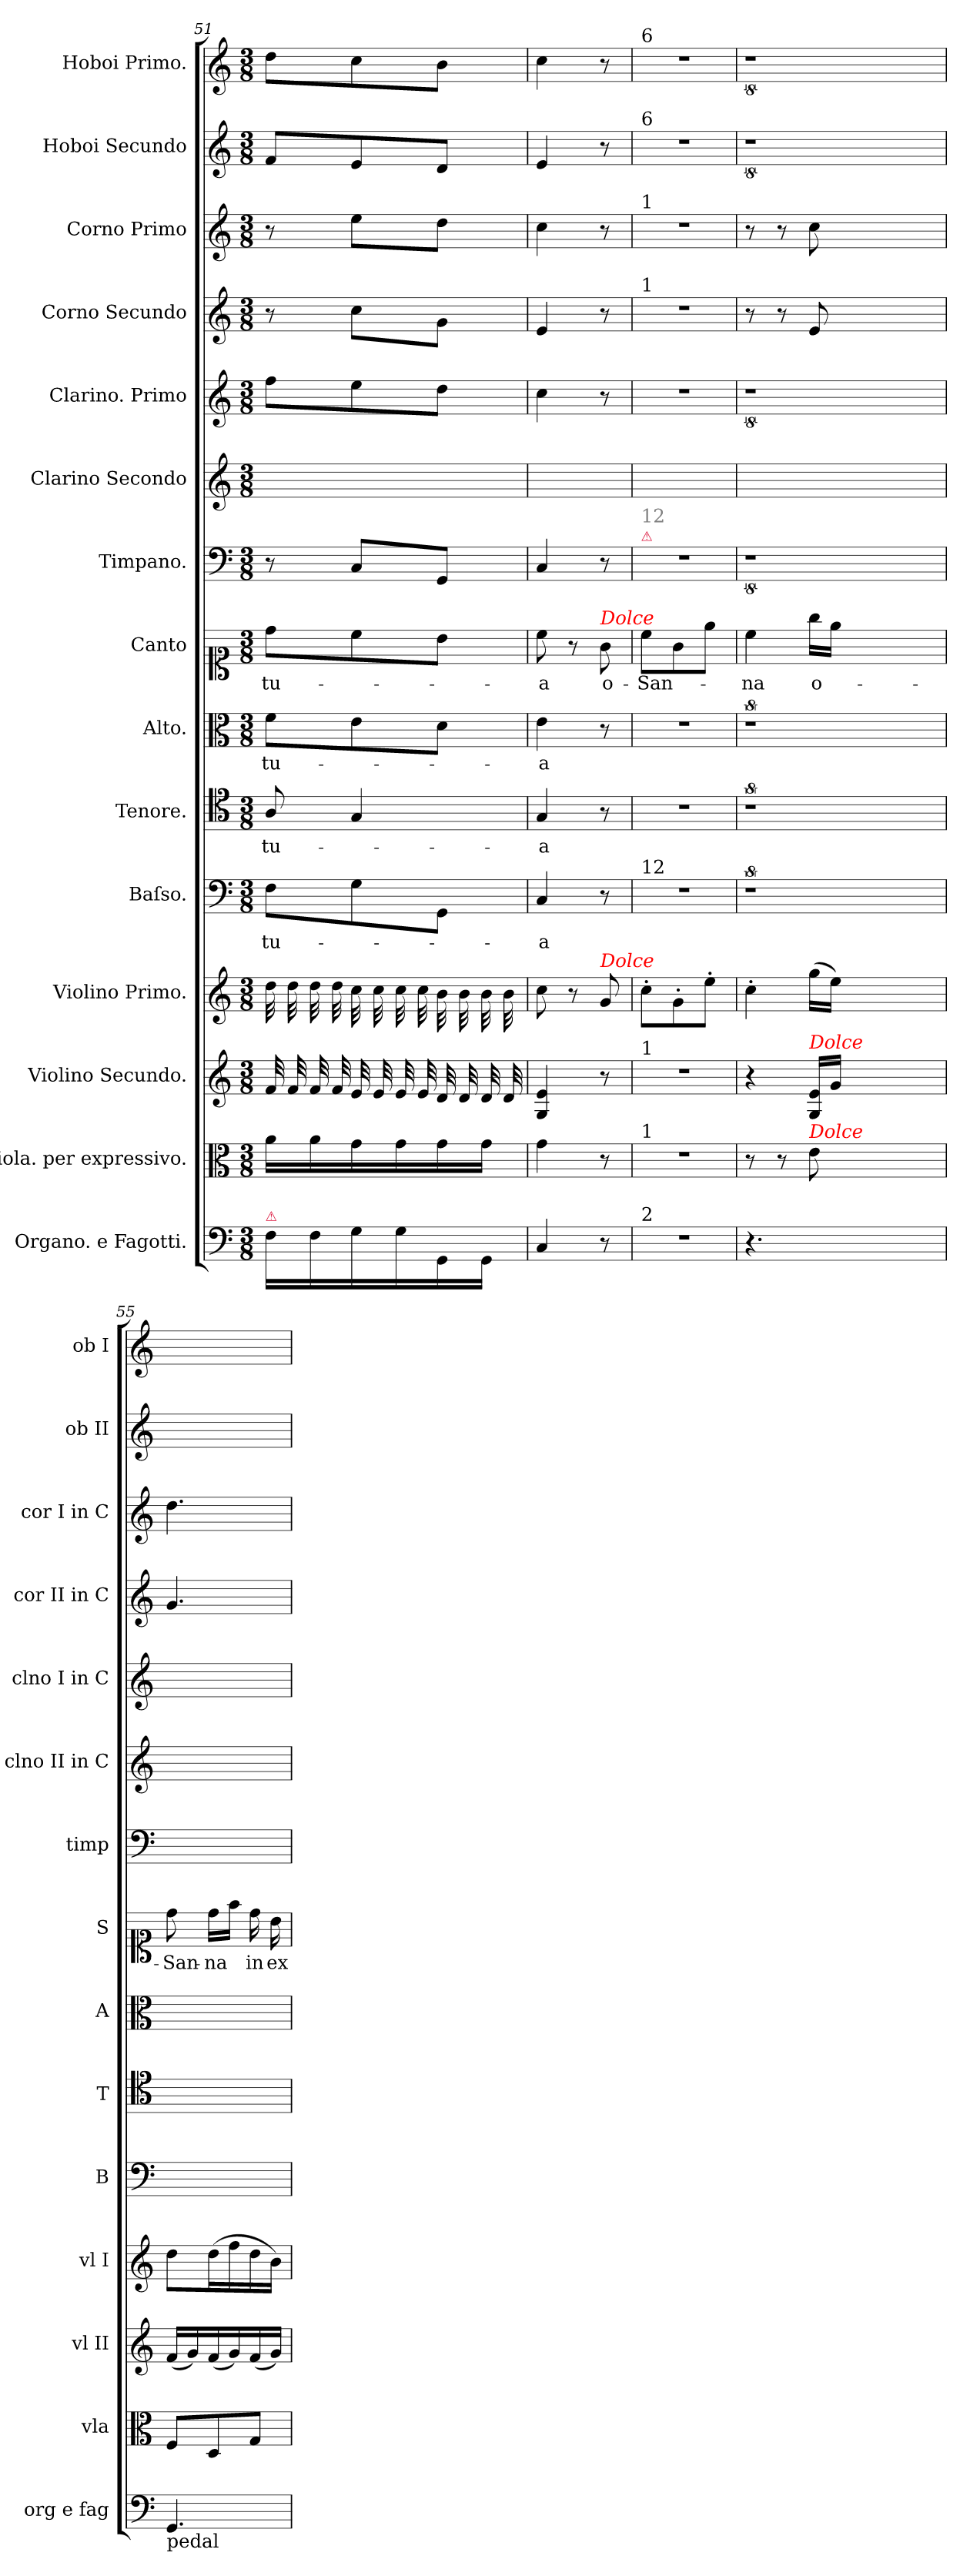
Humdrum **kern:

**kern	**dynam	**kern	**kern	**dynam	**kern	**dynam	**kern	**text	**kern	**text	**kern	**text	**kern	**text	**kern	**kern	**kern	**kern	**dynam	**kern	**dynam	**kern	**kern
*part15	*part15	*part14	*part13	*part13	*part12	*part12	*part11	*part11	*part10	*part10	*part9	*part9	*part8	*part8	*part7	*part6	*part5	*part4	*part4	*part3	*part3	*part2	*part1
*staff15	*staff15	*staff14	*staff13	*staff13	*staff12	*staff12	*staff11	*staff11	*staff10	*staff10	*staff9	*staff9	*staff8	*staff8	*staff7	*staff6	*staff5	*staff4	*staff4	*staff3	*staff3	*staff2	*staff1
*I"Organo. e Fagotti.	*	*I"Viola. per expressivo.	*I"Violino Secundo.	*	*I"Violino Primo.	*	*I"Baſso.	*	*I"Tenore.	*	*I"Alto.	*	*I"Canto	*	*I"Timpano.	*I"Clarino Secondo	*I"Clarino. Primo	*I"Corno Secundo	*	*I"Corno Primo	*	*I"Hoboi Secundo	*I"Hoboi Primo.
*I'org e fag	*	*I'vla	*I'vl II	*	*I'vl I	*	*I'B	*	*I'T	*	*I'A	*	*I'S	*	*I'timp	*I'clno II in C	*I'clno I in C	*I'cor II in C	*	*I'cor I in C	*	*I'ob II	*I'ob I
*clefF4	*	*clefC3	*clefG2	*	*clefG2	*	*clefF4	*	*clefC4	*	*clefC3	*	*clefC1	*	*clefF4	*clefG2	*clefG2	*clefG2	*	*clefG2	*	*clefG2	*clefG2
*k[]	*	*k[]	*k[]	*	*k[]	*	*k[]	*	*k[]	*	*k[]	*	*k[]	*	*k[]	*k[]	*k[]	*k[]	*	*k[]	*	*k[]	*k[]
*C:	*	*C:	*C:	*	*C:	*	*C:	*	*C:	*	*C:	*	*C:	*	*C:	*C:	*C:	*C:	*	*C:	*	*C:	*C:
*M3/8	*	*M3/8	*M3/8	*	*M3/8	*	*M3/8	*	*M3/8	*	*M3/8	*	*M3/8	*	*M3/8	*M3/8	*M3/8	*M3/8	*	*M3/8	*	*M3/8	*M3/8
=51	=51	=51	=51	=51	=51	=51	=51	=51	=51	=51	=51	=51	=51	=51	=51	=51	=51	=51	=51	=51	=51	=51	=51
!LO:TX:a:color=crimson:t=⚠	!	!	!	!	!	!	!	!	!	!	!	!	!	!	!	!	!	!	!	!	!	!	!
*	*	*	*tremolo	*	*	*	*	*	*	*	*	*	*	*	*	*	*	*	*	*	*	*	*
*	*	*	*	*	*tremolo	*	*	*	*	*	*	*	*	*	*	*	*	*	*	*	*	*	*
16F\LL	.	16a\LL	32f/LLL	.	32dd\LLL	.	8F\L	tu-	8A/	tu-	8f\L	tu-	8dd\L	tu-	8r	4.ryy	8ff\L	8r	.	8r	.	8f/L	8dd\L
.	.	.	32f/	.	32dd\	.	.	.	.	.	.	.	.	.	.	.	.	.	.	.	.	.	.
16F\	.	16a\	32f/	.	32dd\	.	.	.	.	.	.	.	.	.	.	.	.	.	.	.	.	.	.
.	.	.	32f/	.	32dd\	.	.	.	.	.	.	.	.	.	.	.	.	.	.	.	.	.	.
16G\	.	16g\	32e/LLL	.	32cc\LLL	.	8G\	.	4G/	.	8e\	.	8cc\	.	8C/L	.	8ee\	8cc\L	.	8ee\L	.	8e/	8cc\
.	.	.	32e/	.	32cc\	.	.	.	.	.	.	.	.	.	.	.	.	.	.	.	.	.	.
16G\	.	16g\	32e/	.	32cc\	.	.	.	.	.	.	.	.	.	.	.	.	.	.	.	.	.	.
.	.	.	32e/	.	32cc\	.	.	.	.	.	.	.	.	.	.	.	.	.	.	.	.	.	.
16GG/	.	16g\	32d/LLL	.	32b\LLL	.	8GG/J	.	.	.	8d\J	.	8b\J	.	8GG/J	.	8dd\J	8g\J	.	8dd\J	.	8d/J	8b\J
.	.	.	32d/	.	32b\	.	.	.	.	.	.	.	.	.	.	.	.	.	.	.	.	.	.
16GG/JJ	.	16g\JJ	32d/	.	32b\	.	.	.	.	.	.	.	.	.	.	.	.	.	.	.	.	.	.
.	.	.	32d/	.	32b\	.	.	.	.	.	.	.	.	.	.	.	.	.	.	.	.	.	.
*	*	*	*	*	*Xtremolo	*	*	*	*	*	*	*	*	*	*	*	*	*	*	*	*	*	*
*	*	*	*Xtremolo	*	*	*	*	*	*	*	*	*	*	*	*	*	*	*	*	*	*	*	*
=52	=52	=52	=52	=52	=52	=52	=52	=52	=52	=52	=52	=52	=52	=52	=52	=52	=52	=52	=52	=52	=52	=52	=52
4C/	.	4g\	4G/ 4e/	.	8cc\	.	4C/	-a	4G/	-a	4e\	-a	8cc\	-a	4C/	4.ryy	4cc\	4e/	.	4cc\	.	4e/	4cc\
.	.	.	.	.	8r	.	.	.	.	.	.	.	8r	.	.	.	.	.	.	.	.	.	.
!	!	!	!	!	!	!	!	!	!	!	!	!	!LO:TX:a:i:color=red:t=Dolce	!	!	!	!	!	!	!	!	!	!
!	!	!	!	!	!LO:TX:a:i:color=red:t=Dolce	!	!	!	!	!	!	!	!	!	!	!	!	!	!	!	!	!	!
!	!	!	!	!	!	!LO:DY:b	!	!	!	!	!	!	!	!	!	!	!	!	!	!	!	!	!
8r	.	8r	8r	.	8g/	pia	8r	.	8r	.	8r	.	8g\	o-	8r	.	8r	8r	.	8r	.	8r	8r
=53	=53	=53	=53	=53	=53	=53	=53	=53	=53	=53	=53	=53	=53	=53	=53	=53	=53	=53	=53	=53	=53	=53	=53
!	!	!	!	!	!	!	!	!	!	!	!	!	!	!	!	!	!	!	!	!	!	!	!LO:TX:a:t=6
!	!	!	!	!	!	!	!	!	!	!	!	!	!	!	!	!	!	!	!	!	!	!LO:TX:a:t=6	!
!	!	!	!	!	!	!	!	!	!	!	!	!	!	!	!	!	!	!	!	!LO:TX:a:t=1	!	!	!
!	!	!	!	!	!	!	!	!	!	!	!	!	!	!	!	!	!	!LO:TX:a:t=1	!	!	!	!	!
!	!	!	!	!	!	!	!	!	!	!	!	!	!	!	!LO:TX:a:color=crimson:t=⚠	!	!	!	!	!	!	!	!
!	!	!	!	!	!	!	!	!	!	!	!	!	!	!	!LO:TX:a:color=grey:t=12	!	!	!	!	!	!	!	!
!	!	!	!	!	!	!	!LO:TX:a:t=12	!	!	!	!	!	!	!	!	!	!	!	!	!	!	!	!
!	!	!	!LO:TX:a:t=1	!	!	!	!	!	!	!	!	!	!	!	!	!	!	!	!	!	!	!	!
!	!	!LO:TX:a:t=1	!	!	!	!	!	!	!	!	!	!	!	!	!	!	!	!	!	!	!	!	!
!LO:TX:a:t=2	!	!	!	!	!	!	!	!	!	!	!	!	!	!	!	!	!	!	!	!	!	!	!
4.r	.	4.r	4.r	.	8cc'\L	.	4.r	.	4.r	.	4.r	.	8cc\L	-San-	4.r	4.ryy	4.r	4.r	.	4.r	.	4.r	4.r
.	.	.	.	.	8g'\	.	.	.	.	.	.	.	8g\	.	.	.	.	.	.	.	.	.	.
.	.	.	.	.	8ee'\J	.	.	.	.	.	.	.	8ee\J	.	.	.	.	.	.	.	.	.	.
=54	=54	=54	=54	=54	=54	=54	=54	=54	=54	=54	=54	=54	=54	=54	=54	=54	=54	=54	=54	=54	=54	=54	=54
4.r	.	8r	4r	.	4cc'\	.	8%9r	.	8%9r	.	8%9r	.	4cc\	-na	8%9r	4.ryy	8%9r	8r	.	8r	.	8%9r	8%9r
.	.	8r	.	.	.	.	.	.	.	.	.	.	.	.	.	.	.	8r	.	8r	.	.	.
!	!	!	!LO:TX:a:i:color=red:t=Dolce	!	!	!	!	!	!	!	!	!	!	!	!	!	!	!	!	!	!	!	!
!	!	!LO:TX:a:i:color=red:t=Dolce	!	!	!	!	!	!	!	!	!	!	!	!	!	!	!	!	!	!	!	!	!
!	!	!	!	!LO:DY:b	!	!	!	!	!	!	!	!	!	!	!	!	!	!	!LO:DY:b	!	!LO:DY:a	!	!
.	.	8e\	16G/ 16e/LL	pia	(16gg\LL	.	.	.	.	.	.	.	16gg\LL	o-	.	.	.	8e/	pia	8cc\	pia	.	.
.	.	.	16g/JJ	.	16ee\JJ)	.	.	.	.	.	.	.	16ee\JJ	.	.	.	.	.	.	.	.	.	.
2.ryy	.	2.ryy	2.ryy	.	2.ryy	.	.	.	.	.	.	.	2.ryy	.	.	2.ryy	.	2.ryy	.	2.ryy	.	.	.
=55	=55	=55	=55	=55	=55	=55	=55	=55	=55	=55	=55	=55	=55	=55	=55	=55	=55	=55	=55	=55	=55	=55	=55
!LO:TX:b:t=pedal	!	!	!	!	!	!	!	!	!	!	!	!	!	!	!	!	!	!	!	!	!	!	!
!	!LO:DY:b	!	!	!	!	!	!	!	!	!	!	!	!	!	!	!	!	!	!	!	!	!	!
4.GG/	pia	8F/L	(16f/LL	.	8dd\L	.	4.ryy	.	4.ryy	.	4.ryy	.	8dd\	-San-	4.ryy	4.ryy	4.ryy	4.g/	.	4.dd\	.	4.ryy	4.ryy
.	.	.	16g/)	.	.	.	.	.	.	.	.	.	.	.	.	.	.	.	.	.	.	.	.
.	.	8D/	(16f/	.	(16dd\L	.	.	.	.	.	.	.	16dd\LL	-na	.	.	.	.	.	.	.	.	.
.	.	.	16g/)	.	16ff\	.	.	.	.	.	.	.	16ff\JJ	.	.	.	.	.	.	.	.	.	.
.	.	8G/J	(16f/	.	16dd\	.	.	.	.	.	.	.	16dd\	in	.	.	.	.	.	.	.	.	.
.	.	.	16g/JJ)	.	16b\JJ)	.	.	.	.	.	.	.	16b\	ex-	.	.	.	.	.	.	.	.	.
=	=	=	=	=	=	=	=	=	=	=	=	=	=	=	=	=	=	=	=	=	=	=	=
*-	*-	*-	*-	*-	*-	*-	*-	*-	*-	*-	*-	*-	*-	*-	*-	*-	*-	*-	*-	*-	*-	*-	*-
